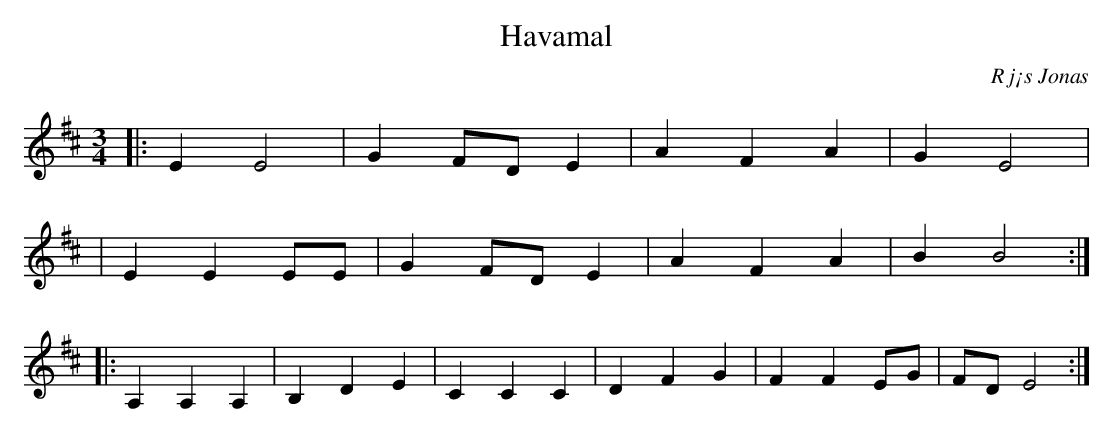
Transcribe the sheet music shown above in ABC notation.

X:1
T: Havamal
M:3/4
C: R j¡s Jonas
L:1/8
K:E dorian
|: E2 E4 | G2 FD E2 | A2 F2 A2 | G2 E4 |
| E2 E2 EE | G2 FD E2 | A2 F2 A2 | B2 B4:|
|: A,2 A,2 A,2 | B,2 D2 E2 | C2 C2 C2 | D2 F2 G2 |F2 F2 EG | FD E4 :|
